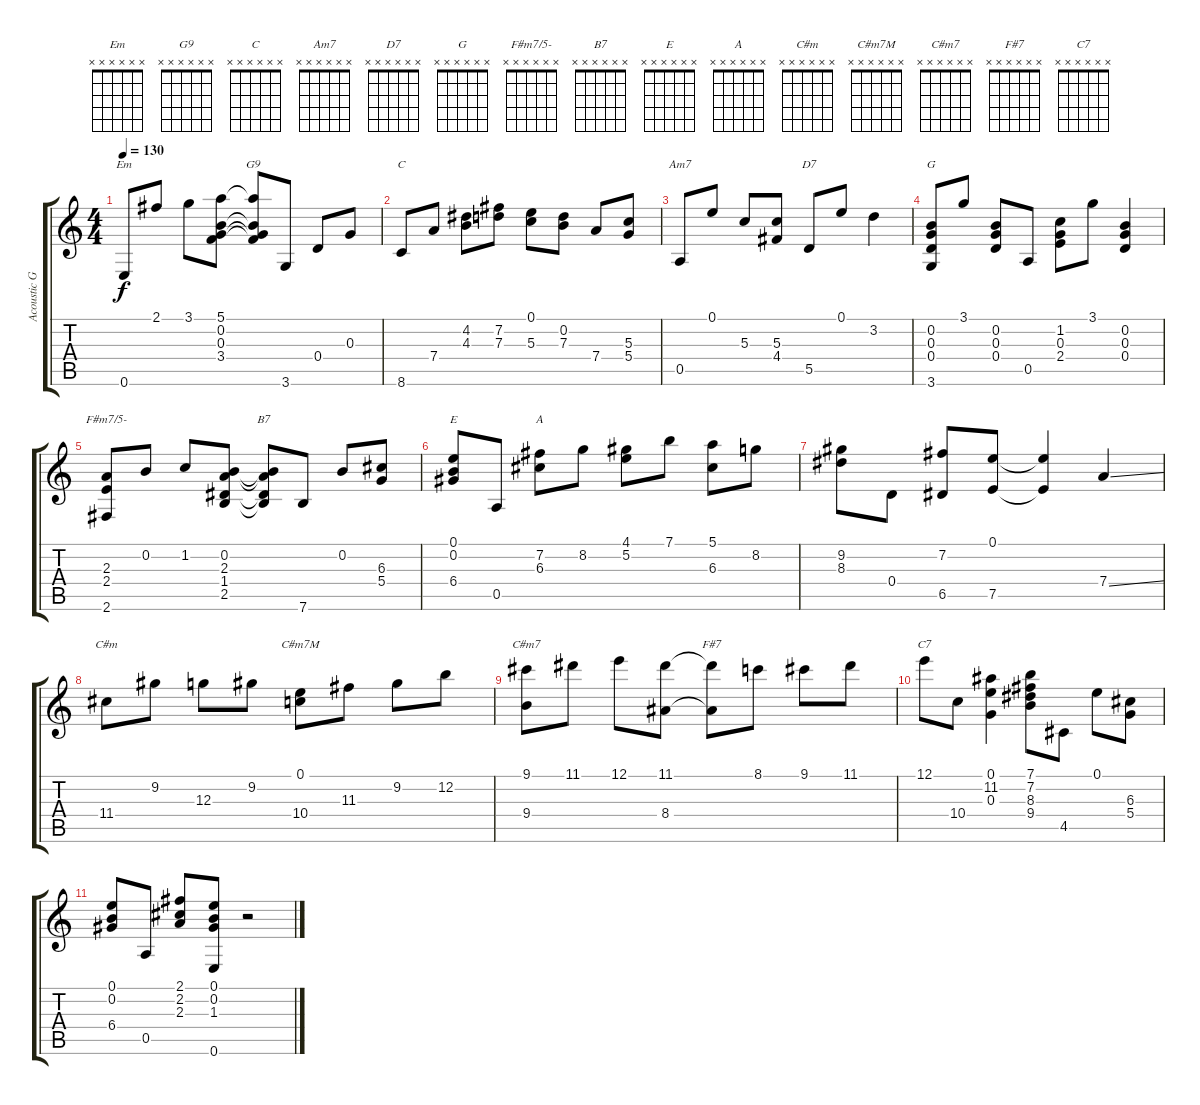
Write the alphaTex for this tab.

\track ("Acoustic Guitar" "Acoustic G") {instrument acousticguitarnylon}
\staff {score tabs}
\tuning (E4 B3 G3 D3 A2 E2) {hide}
\chord ("Em" x x x x x x) {firstfret 0}
\chord ("G9" x x x x x x) {firstfret 0}
\chord ("C" x x x x x x) {firstfret 0}
\chord ("Am7" x x x x x x) {firstfret 0}
\chord ("D7" x x x x x x) {firstfret 0}
\chord ("G" x x x x x x) {firstfret 0}
\chord ("F#m7/5-" x x x x x x) {firstfret 0}
\chord ("B7" x x x x x x) {firstfret 0}
\chord ("E" x x x x x x) {firstfret 0}
\chord ("A" x x x x x x) {firstfret 0}
\chord ("C#m" x x x x x x) {firstfret 0}
\chord ("C#m7M" x x x x x x) {firstfret 0}
\chord ("C#m7" x x x x x x) {firstfret 0}
\chord ("F#7" x x x x x x) {firstfret 0}
\chord ("C7" x x x x x x) {firstfret 0}
\ts (4 4)
\tempo 130
\clef g2
\ks c
0.6.8{ch "Em" dy f} 2.1.8 3.1.8 (5.1 0.2 0.3 3.4).8 (5.1{t} 0.2{t} 0.3{t} 3.4{t}).8{ch "G9"} 3.6.8 0.4.8 0.3.8 |
8.6.8{ch "C"} 7.4.8 (4.2 4.3).8 (7.2 7.3).8 (0.1 5.3).8 (0.2 7.3).8 7.4.8 (5.3 5.4).8 |
0.5.8{ch "Am7"} 0.1.8 5.3.8 (5.3 4.4).8 5.5.8{ch "D7"} 0.1.8 3.2.4 |
(0.2 0.3 0.4 3.6).8{ch "G"} 3.1.8 (0.2 0.3 0.4).8 0.5.8 (1.2 0.3 2.4).8 3.1.8 (0.2 0.3 0.4).4 |
(2.3 2.4 2.6).8{ch "F#m7/5-"} 0.2.8 1.2.8 (0.2 2.3 1.4 2.5).8 (0.2{t} 2.3{t} 1.4{t} 2.5{t}).8{ch "B7"} 7.6.8 0.2.8 (6.3 5.4).8 |
(0.1 0.2 6.4).8{ch "E"} 0.5.8 (7.2 6.3).8{ch "A"} 8.2.8 (4.1 5.2).8 7.1.8 (5.1 6.3).8 8.2.8 |
(9.2 8.3).8 0.4.8 (7.2 6.5).8 (0.1 7.5).8 (0.1{t} 7.5{t}).4 7.4{ss}.4 |
11.4.8{ch "C#m"} 9.2.8 12.3.8 9.2.8 (0.1 10.4).8{ch "C#m7M"} 11.3.8 9.2.8 12.2.8 |
(9.1 9.4).8{ch "C#m7"} 11.1.8 12.1.8 (11.1 8.4).8 (11.1{t} 8.4{t}).8{ch "F#7"} 8.1.8 9.1.8 11.1.8 |
12.1.8{ch "C7"} 10.4.8 (0.1 11.2 0.3).4 (7.1 7.2 8.3 9.4).8 4.5.8 0.1.8 (6.3 5.4).8 |
(0.1 0.2 6.4).8 0.5.8 (2.1 2.2 2.3).8 (0.1 0.2 1.3 0.6).8 r.2
